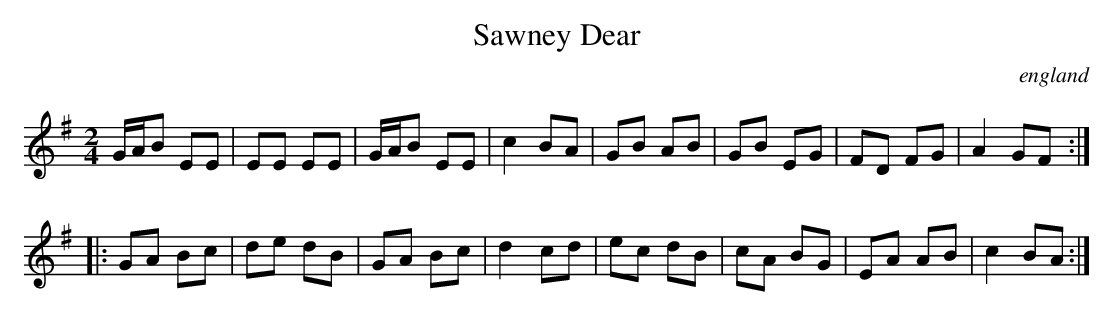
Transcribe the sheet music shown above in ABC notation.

X:1
T:Sawney Dear
O:england
M:2/4
L:1/8
K:G
G/2A/2B EE | EE EE | G/2A/2B EE | c2BA |\
GB AB | GB EG | FD FG | A2 GF :|
|:GA Bc | de dB | GA Bc | d2 cd |\
ec dB | cA BG | EA AB | c2 BA :|
